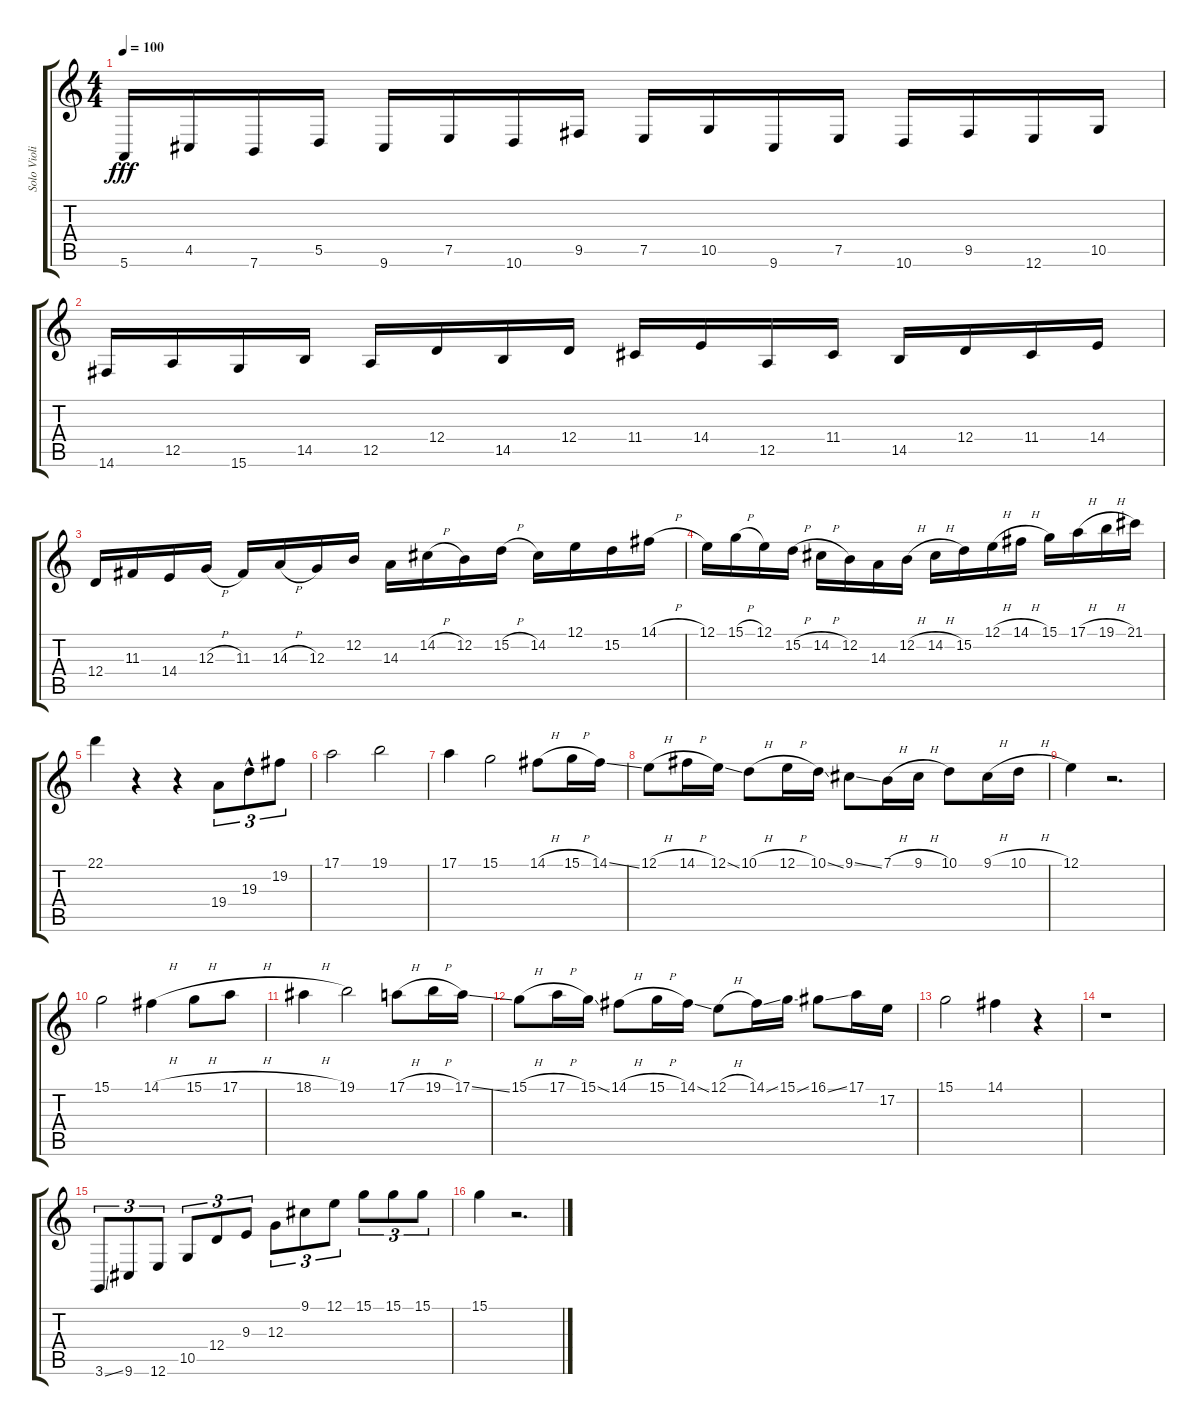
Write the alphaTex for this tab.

\track ("Solo Violin" "Solo Violi") {instrument violin}
\staff {score tabs}
\tuning (E4 B3 G3 D3 A2 E2) {hide}
\ts (4 4)
\tempo 100
\clef g2
\ks c
5.6.16{dy fff} 4.5.16 7.6.16 5.5.16 9.6.16 7.5.16 10.6.16 9.5.16 7.5.16 10.5.16 9.6.16 7.5.16 10.6.16 9.5.16 12.6.16 10.5.16 |
14.6.16 12.5.16 15.6.16 14.5.16 12.5.16 12.4.16 14.5.16 12.4.16 11.4.16 14.4.16 12.5.16 11.4.16 14.5.16 12.4.16 11.4.16 14.4.16 |
12.4.16 11.3.16 14.4.16 12.3{h}.16 11.3.16 14.3{h}.16 12.3.16 12.2.16 14.3.16 14.2{h}.16 12.2.16 15.2{h}.16 14.2.16 12.1.16 15.2.16 14.1{h}.16 |
12.1.16 15.1{h}.16 12.1.16 15.2{h}.16 14.2{h}.16 12.2.16 14.3.16 12.2{h}.16 14.2{h}.16 15.2.16 12.1{h}.16 14.1{h}.16 15.1.16 17.1{h}.16 19.1{h}.16 21.1.16 |
22.1.4 r.4 r.4 19.4.8{tu (3 2)} 19.3{hac}.8{tu (3 2)} 19.2.8{tu (3 2)} |
17.1.2 19.1.2 |
17.1.4 15.1.2 14.1{h}.8 15.1{h}.16 14.1{ss}.16 |
12.1{h}.8 14.1{h}.16 12.1{ss}.16 10.1{h}.8 12.1{h}.16 10.1{ss}.16 9.1{ss}.8 7.1{h}.16 9.1{h}.16 10.1.8 9.1{h}.16 10.1{h}.16 |
12.1.4 r.2{d} |
15.1.2 14.1{h}.4 15.1{h}.8 17.1{h}.8 |
18.1{h}.4 19.1.2 17.1{h}.8 19.1{h}.16 17.1{ss}.16 |
15.1{h}.8 17.1{h}.16 15.1{ss}.16 14.1{h}.8 15.1{h}.16 14.1{ss}.16 12.1{h}.8 14.1{ss}.16 15.1{ss}.16 16.1{ss}.8 17.1.16 17.2.16 |
15.1.2 14.1.4 r.4 |
r.1 |
3.6{ss}.8{tu (3 2)} 9.6.8{tu (3 2)} 12.6.8{tu (3 2)} 10.5.8{tu (3 2)} 12.4.8{tu (3 2)} 9.3.8{tu (3 2)} 12.3.8{tu (3 2)} 9.1.8{tu (3 2)} 12.1.8{tu (3 2)} 15.1.8{tu (3 2)} 15.1.8{tu (3 2)} 15.1.8{tu (3 2)} |
15.1.4 r.2{d}
